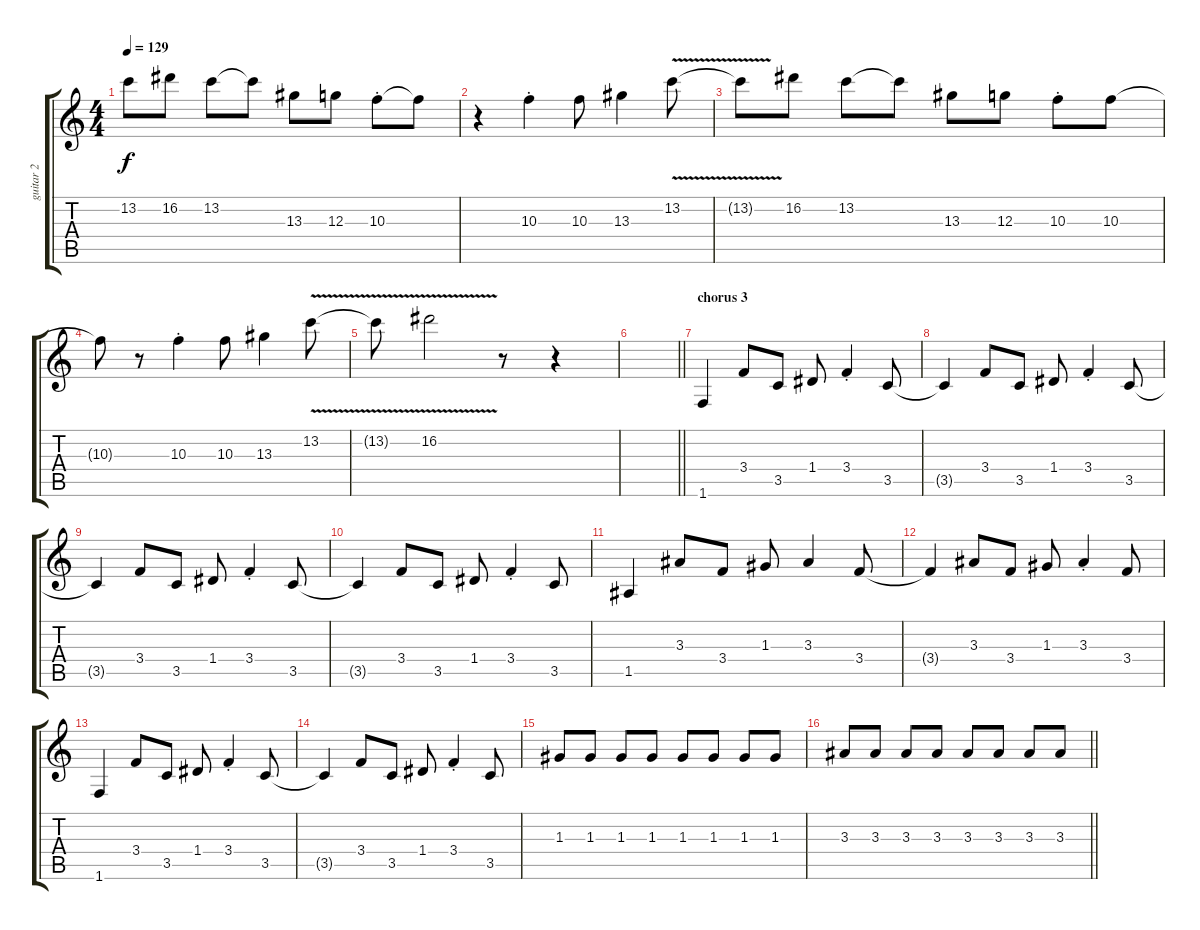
\track ("guitar 2" "guitar 2") {instrument overdrivenguitar}
\staff {score tabs}
\tuning (E4 B3 G3 D3 A2 E2) {hide}
\ts (4 4)
\tempo 129
\clef g2
\ks c
13.2{t}.8{dy f} 16.2.8 13.2.8 13.2{t}.8 13.3.8 12.3.8 10.3{st}.8 10.3{t}.8 |
r.4 10.3{st}.4 10.3.8 13.3.4 13.2{v}.8 |
13.2{t}.8 16.2.8 13.2.8 13.2{t}.8 13.3.8 12.3.8 10.3{st}.8 10.3.8 |
10.3{t}.8 r.8 10.3{st}.4 10.3.8 13.3.4 13.2{v}.8 |
13.2{t}.8 16.2{v}.2 r.8 r.4 |
\barLineRight lightlight
|
\section ("" "chorus 3")
1.6.4{volume 7 balance 0} 3.4.8 3.5.8 1.4.8 3.4{st}.4 3.5.8 |
3.5{t}.4 3.4.8 3.5.8 1.4.8 3.4{st}.4 3.5.8 |
3.5{t}.4 3.4.8 3.5.8 1.4.8 3.4{st}.4 3.5.8 |
3.5{t}.4 3.4.8 3.5.8 1.4.8 3.4{st}.4 3.5.8 |
1.5.4 3.3.8 3.4.8 1.3.8 3.3.4 3.4.8 |
3.4{t}.4 3.3.8 3.4.8 1.3.8 3.3{st}.4 3.4.8 |
1.6.4 3.4.8 3.5.8 1.4.8 3.4{st}.4 3.5.8 |
3.5{t}.4 3.4.8 3.5.8 1.4.8 3.4{st}.4 3.5.8 |
1.3.8 1.3.8 1.3.8 1.3.8 1.3.8 1.3.8 1.3.8 1.3.8 |
\barLineRight lightlight
3.3.8 3.3.8 3.3.8 3.3.8 3.3.8 3.3.8 3.3.8 3.3.8
